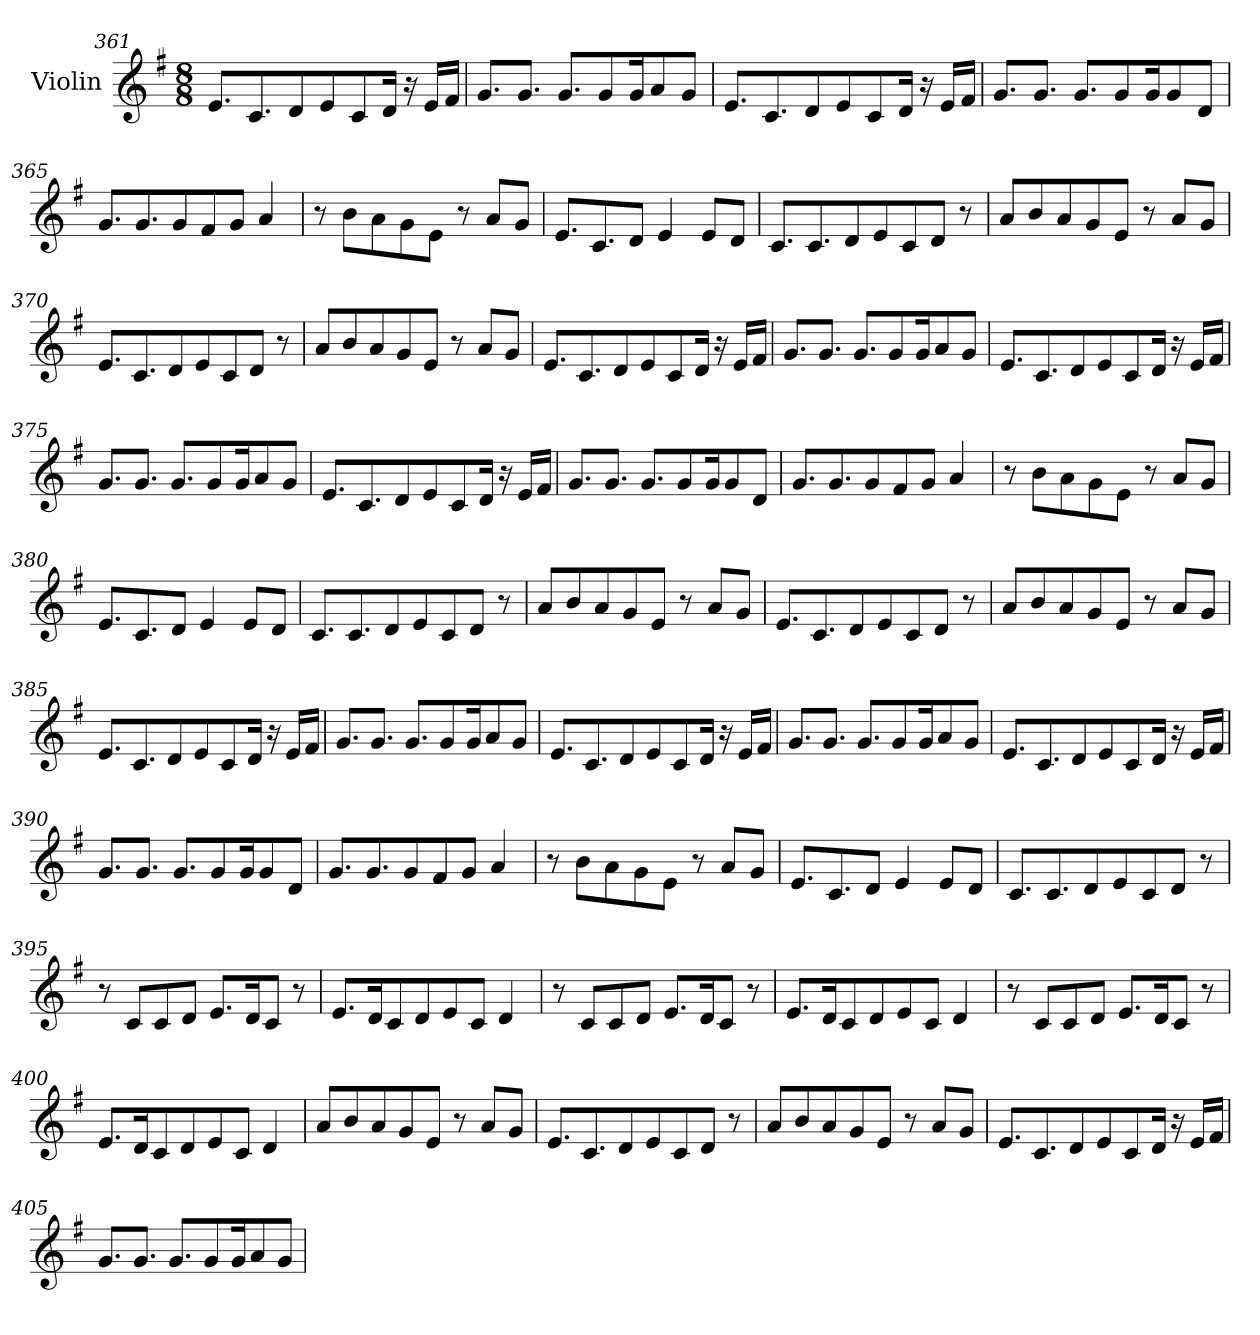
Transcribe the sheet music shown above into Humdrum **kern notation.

**kern
*part1
*staff1
*I"Violin
*clefG2
*k[f#]
*G:
*M8/8
=361
8.e/L
8.c/
8d/
8e/
8c/
16d/Jk
16r
16e/LL
16f#/JJ
=362
8.g/L
8.g/J
8.g/L
8g/
16g/K
8a/
8g/J
=363
8.e/L
8.c/
8d/
8e/
8c/
16d/Jk
16r
16e/LL
16f#/JJ
!!LO:LB:g=z
=364
8.g/L
8.g/J
8.g/L
8g/
16g/K
8g/
8d/J
=365
8.g/L
8.g/
8g/
8f#/
8g/J
4a/
=366
8r
8b\L
8a\
8g\
8e\J
8r
8a/L
8g/J
=367
8.e/L
8.c/
8d/J
4e/
8e/L
8d/J
!!LO:LB:g=z
=368
8.c/L
8.c/
8d/
8e/
8c/
8d/J
8r
=369
8a/L
8b/
8a/
8g/
8e/J
8r
8a/L
8g/J
=370
8.e/L
8.c/
8d/
8e/
8c/
8d/J
8r
=371
8a/L
8b/
8a/
8g/
8e/J
8r
8a/L
8g/J
!!LO:LB:g=z
=372
8.e/L
8.c/
8d/
8e/
8c/
16d/Jk
16r
16e/LL
16f#/JJ
=373
8.g/L
8.g/J
8.g/L
8g/
16g/K
8a/
8g/J
=374
8.e/L
8.c/
8d/
8e/
8c/
16d/Jk
16r
16e/LL
16f#/JJ
=375
8.g/L
8.g/J
8.g/L
8g/
16g/K
8a/
8g/J
!!LO:LB:g=z
=376
8.e/L
8.c/
8d/
8e/
8c/
16d/Jk
16r
16e/LL
16f#/JJ
=377
8.g/L
8.g/J
8.g/L
8g/
16g/K
8g/
8d/J
=378
8.g/L
8.g/
8g/
8f#/
8g/J
4a/
=379
8r
8b\L
8a\
8g\
8e\J
8r
8a/L
8g/J
!!LO:LB:g=z
=380
8.e/L
8.c/
8d/J
4e/
8e/L
8d/J
=381
8.c/L
8.c/
8d/
8e/
8c/
8d/J
8r
=382
8a/L
8b/
8a/
8g/
8e/J
8r
8a/L
8g/J
=383
8.e/L
8.c/
8d/
8e/
8c/
8d/J
8r
!!LO:PB:g=z
=384
8a/L
8b/
8a/
8g/
8e/J
8r
8a/L
8g/J
=385
8.e/L
8.c/
8d/
8e/
8c/
16d/Jk
16r
16e/LL
16f#/JJ
=386
8.g/L
8.g/J
8.g/L
8g/
16g/K
8a/
8g/J
=387
8.e/L
8.c/
8d/
8e/
8c/
16d/Jk
16r
16e/LL
16f#/JJ
!!LO:LB:g=z
=388
8.g/L
8.g/J
8.g/L
8g/
16g/K
8a/
8g/J
=389
8.e/L
8.c/
8d/
8e/
8c/
16d/Jk
16r
16e/LL
16f#/JJ
=390
8.g/L
8.g/J
8.g/L
8g/
16g/K
8g/
8d/J
=391
8.g/L
8.g/
8g/
8f#/
8g/J
4a/
!!LO:LB:g=z
=392
8r
8b\L
8a\
8g\
8e\J
8r
8a/L
8g/J
=393
8.e/L
8.c/
8d/J
4e/
8e/L
8d/J
=394
8.c/L
8.c/
8d/
8e/
8c/
8d/J
8r
=395
8r
8c/L
8c/
8d/J
8.e/L
16d/K
8c/J
8r
!!LO:LB:g=z
=396
8.e/L
16d/K
8c/
8d/
8e/
8c/J
4d/
=397
8r
8c/L
8c/
8d/J
8.e/L
16d/K
8c/J
8r
=398
8.e/L
16d/K
8c/
8d/
8e/
8c/J
4d/
=399
8r
8c/L
8c/
8d/J
8.e/L
16d/K
8c/J
8r
!!LO:LB:g=z
=400
8.e/L
16d/K
8c/
8d/
8e/
8c/J
4d/
=401
8a/L
8b/
8a/
8g/
8e/J
8r
8a/L
8g/J
=402
8.e/L
8.c/
8d/
8e/
8c/
8d/J
8r
=403
8a/L
8b/
8a/
8g/
8e/J
8r
8a/L
8g/J
!!LO:LB:g=z
=404
8.e/L
8.c/
8d/
8e/
8c/
16d/Jk
16r
16e/LL
16f#/JJ
=405
8.g/L
8.g/J
8.g/L
8g/
16g/K
8a/
8g/J
=
*-
